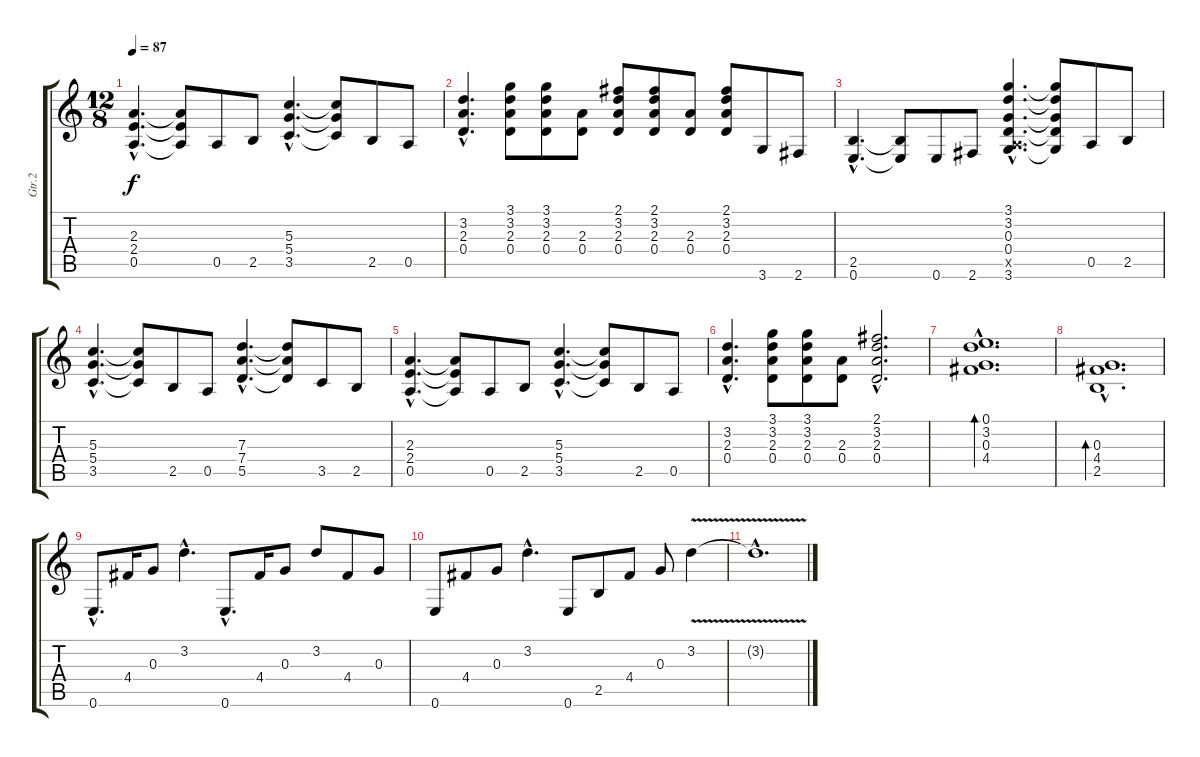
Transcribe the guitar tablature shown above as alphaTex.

\track ("Gtr.2" "Gtr.2") {instrument electricguitarclean}
\staff {score tabs}
\tuning (E4 B3 G3 D3 A2 E2) {hide}
\ts (12 8)
\tempo 87
\clef g2
\ks c
(2.3{hac} 2.4{hac} 0.5{hac}).4{d dy f} (2.3{t} 2.4{t} 0.5{t}).8 0.5.8 2.5.8 (5.3{hac} 5.4{hac} 3.5{hac}).4{d} (5.3{t} 5.4{t} 3.5{t}).8 2.5.8 0.5.8 |
(3.2{hac} 2.3{hac} 0.4{hac}).4{d} (3.1 3.2 2.3 0.4).8 (3.1 3.2 2.3 0.4).8 (2.3 0.4).8 (2.1 3.2 2.3 0.4).8 (2.1 3.2 2.3 0.4).8 (2.3 0.4).8 (2.1 3.2 2.3 0.4).8 3.6.8 2.6.8 |
(2.5{hac} 0.6{hac}).4{d} (2.5{t} 0.6{t}).8 0.6.8 2.6.8 (3.1{hac} 3.2{hac} 0.3{hac} 0.4{hac} 0.5{hac x} 3.6{hac}).4{d} (3.1{t} 3.2{t} 0.3{t} 0.4{t} 3.6{t}).8 0.5.8 2.5.8 |
(5.3{hac} 5.4{hac} 3.5{hac}).4{d} (5.3{t} 5.4{t} 3.5{t}).8 2.5.8 0.5.8 (7.3{hac} 7.4{hac} 5.5{hac}).4{d} (7.3{t} 7.4{t} 5.5{t}).8 3.5.8 2.5.8 |
(2.3{hac} 2.4{hac} 0.5{hac}).4{d} (2.3{t} 2.4{t} 0.5{t}).8 0.5.8 2.5.8 (5.3{hac} 5.4{hac} 3.5{hac}).4{d} (5.3{t} 5.4{t} 3.5{t}).8 2.5.8 0.5.8 |
(3.2{hac} 2.3{hac} 0.4{hac}).4{d} (3.1 3.2 2.3 0.4).8 (3.1 3.2 2.3 0.4).8 (2.3 0.4).8 (2.1{hac} 3.2{hac} 2.3{hac} 0.4{hac}).2{d} |
(0.1{hac} 3.2{hac} 0.3{hac} 4.4{hac}).1{d bd 60 instrument electricguitarclean} |
(0.3{hac} 4.4{hac} 2.5{hac}).1{d bd 60} |
0.6{hac}.8{d} 4.4.16 0.3.8 3.2{hac}.4{d} 0.6{hac}.8{d} 4.4.16 0.3.8 3.2.8 4.4.8 0.3.8 |
0.6.8 4.4.8 0.3.8 3.2{hac}.4{d} 0.6.8 2.5.8 4.4.8 0.3.8 3.2{v}.4 |
3.2{hac t}.1{d}
